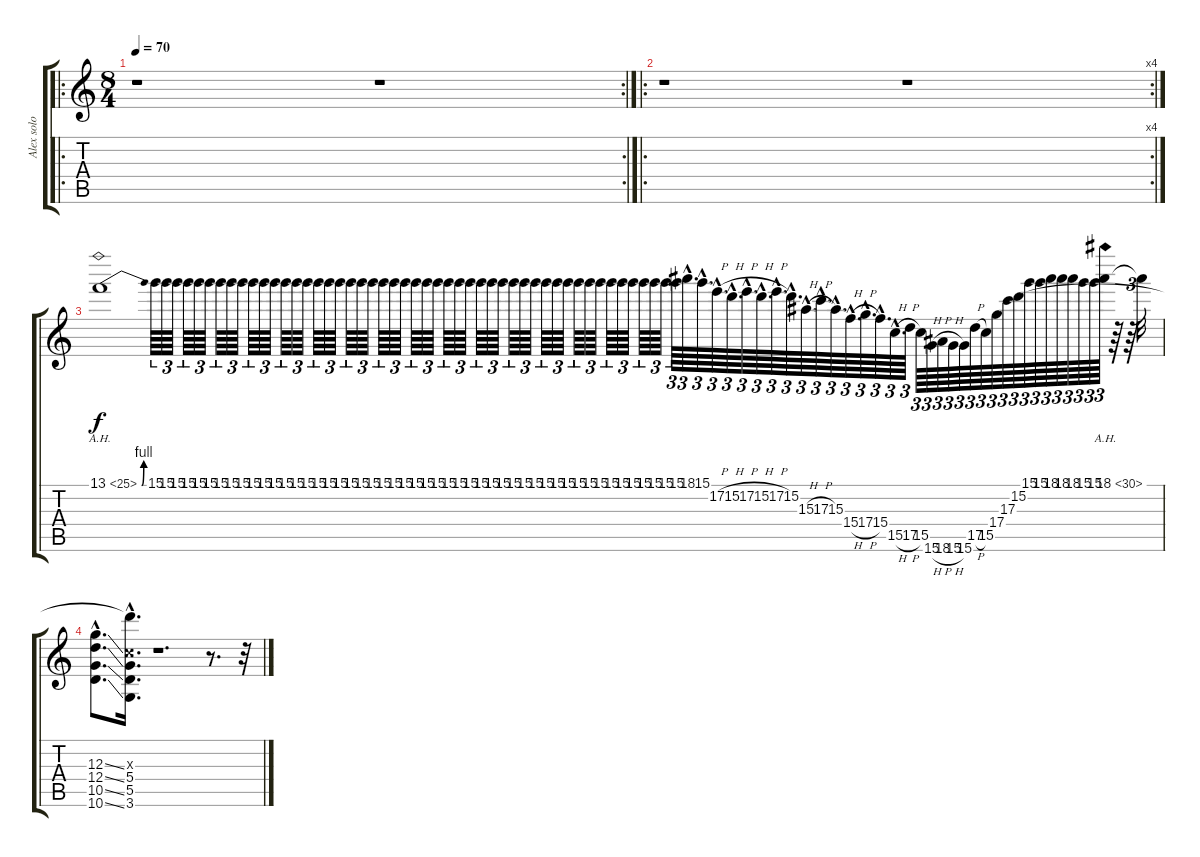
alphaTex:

\track ("Alex solo" "Alex solo") {instrument distortionguitar}
\staff {score tabs}
\tuning (E4 B3 G3 D3 A2 E2) {hide}
\ro
\rc 2
\ts (8 4)
\tempo 70
\clef g2
\ks c
r.1{dy f} r.1 |
\ro
\rc 4
r.1 r.1 |
13.1{be (bend 0 0 60 4) ah 12}.1 15.1.64{tu (3 2)} 15.1.64{tu (3 2)} 15.1.64{tu (3 2)} 15.1.64{tu (3 2)} 15.1.64{tu (3 2)} 15.1.64{tu (3 2)} 15.1.64{tu (3 2)} 15.1.64{tu (3 2)} 15.1.64{tu (3 2)} 15.1.64{tu (3 2)} 15.1.64{tu (3 2)} 15.1.64{tu (3 2)} 15.1.64{tu (3 2)} 15.1.64{tu (3 2)} 15.1.64{tu (3 2)} 15.1.64{tu (3 2)} 15.1.64{tu (3 2)} 15.1.64{tu (3 2)} 15.1.64{tu (3 2)} 15.1.64{tu (3 2)} 15.1.64{tu (3 2)} 15.1.64{tu (3 2)} 15.1.64{tu (3 2)} 15.1.64{tu (3 2)} 15.1.64{tu (3 2)} 15.1.64{tu (3 2)} 15.1.64{tu (3 2)} 15.1.64{tu (3 2)} 15.1.64{tu (3 2)} 15.1.64{tu (3 2)} 15.1.64{tu (3 2)} 15.1.64{tu (3 2)} 15.1.64{tu (3 2)} 15.1.64{tu (3 2)} 15.1.64{tu (3 2)} 15.1.64{tu (3 2)} 15.1.64{tu (3 2)} 15.1.64{tu (3 2)} 15.1.64{tu (3 2)} 15.1.64{tu (3 2)} 15.1.64{tu (3 2)} 15.1.64{tu (3 2)} 15.1.64{tu (3 2)} 15.1.64{tu (3 2)} 15.1.64{tu (3 2)} 15.1.64{tu (3 2)} 15.1.64{tu (3 2)} 15.1.64{tu (3 2)} 15.1.64{tu (3 2)} 18.1{hac}.64{d tu (3 2)} 15.1{hac}.64{d tu (3 2)} 17.2{h hac}.64{d tu (3 2)} 15.2{h hac}.64{d tu (3 2)} 17.2{h hac}.64{d tu (3 2)} 15.2{h hac}.64{d tu (3 2)} 17.2{h hac}.64{d tu (3 2)} 15.2{hac}.64{d tu (3 2)} 15.3{h hac}.64{d tu (3 2)} 17.3{h hac}.64{d tu (3 2)} 15.3{hac}.64{d tu (3 2)} 15.4{h hac}.64{d tu (3 2)} 17.4{h hac}.64{d tu (3 2)} 15.4{hac}.64{d tu (3 2)} 15.5{h hac}.64{d tu (3 2)} 17.5{h}.64{tu (3 2)} 15.5.64{tu (3 2)} 15.6{h}.64{tu (3 2)} 18.6{h}.64{tu (3 2)} 15.6{h}.64{tu (3 2)} 15.6.64{tu (3 2)} 17.5{h}.64{tu (3 2)} 15.5.64{tu (3 2)} 17.4.64{tu (3 2)} 17.3.64{tu (3 2)} 15.2.64{tu (3 2)} 15.1.64{tu (3 2)} 15.1.64{tu (3 2)} 18.1.64{tu (3 2)} 18.1.64{tu (3 2)} 18.1.64{tu (3 2)} 15.1.64{tu (3 2)} 15.1.64{tu (3 2)} 18.1{ah 12}.64{tu (3 2)} r.64 r.64{tu (3 2)} 18.1{t}.32 |
(12.3{ss hac} 12.4{ss hac} 10.5{ss hac} 10.6{ss hac}).8{d} (15.2{hac t} 5.3{hac x} 5.4{hac} 5.5{hac} 3.6{hac}).16{d} r.1{d} r.8{d} r.32
